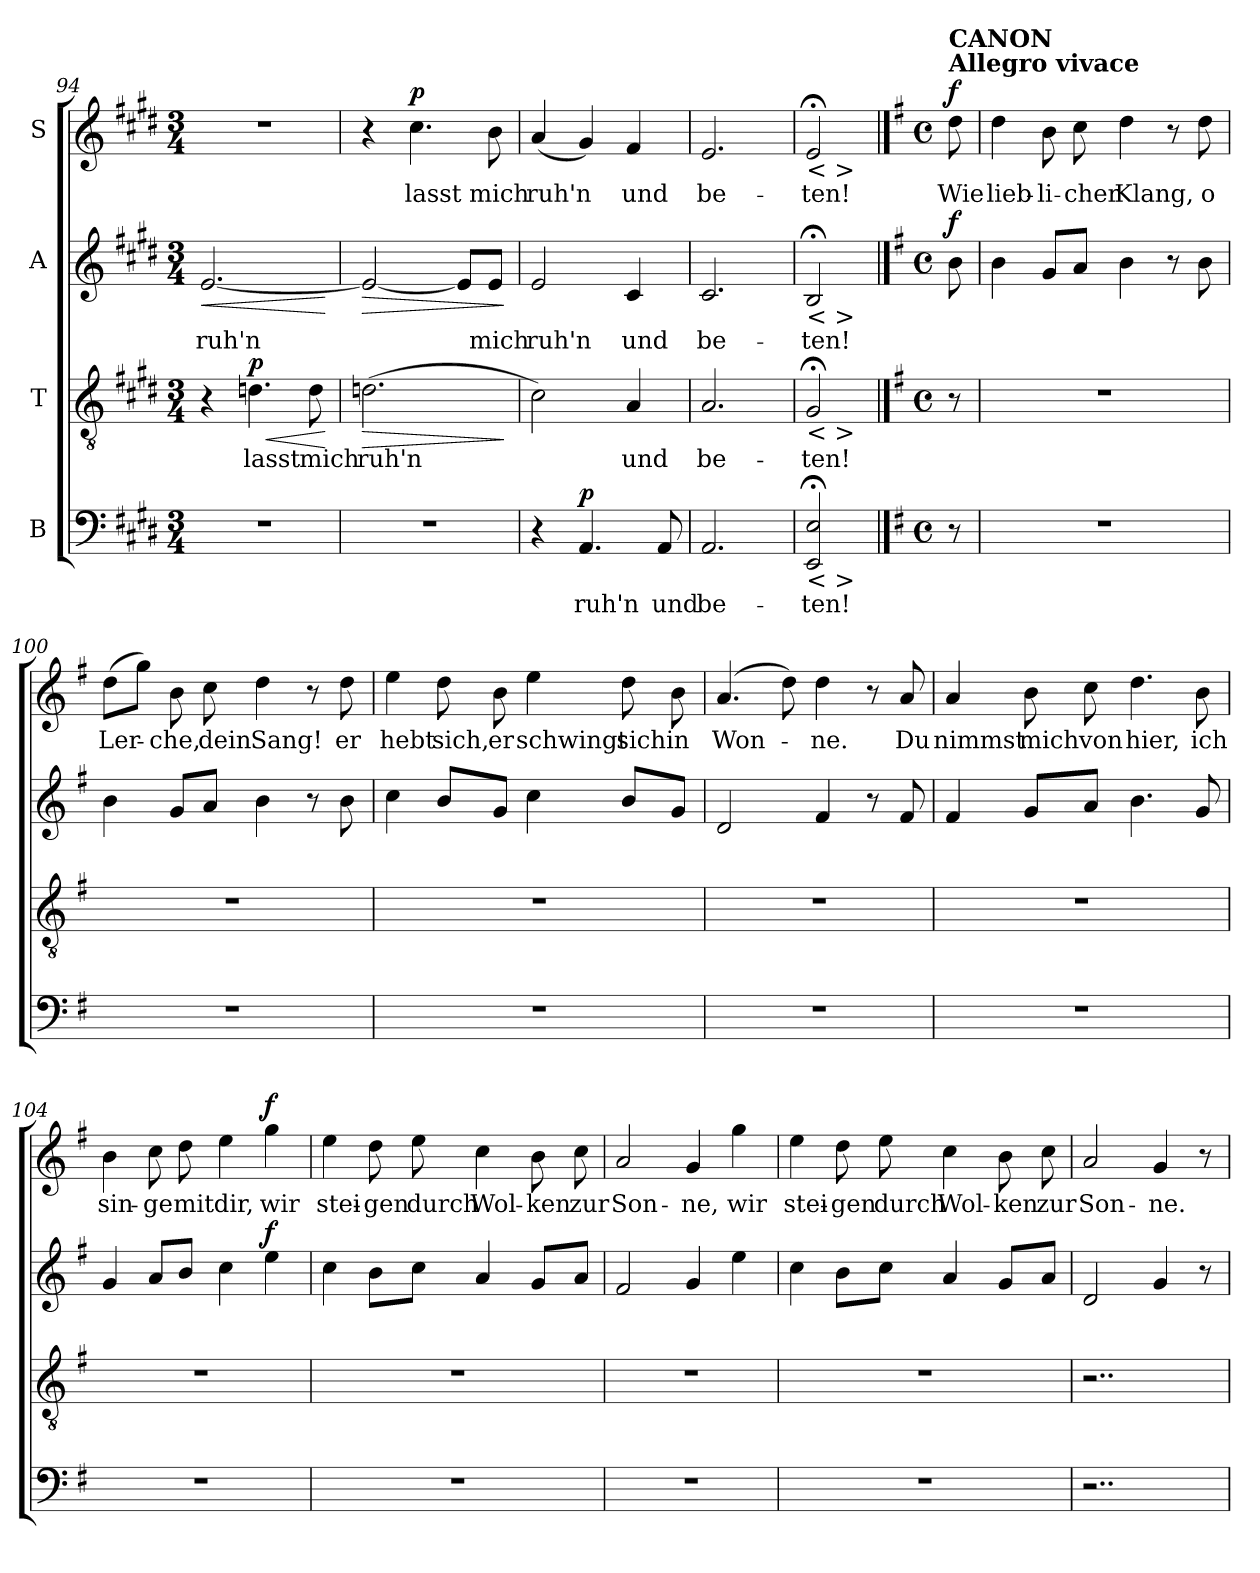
**kern	**text	**dynam	**kern	**text	**dynam	**kern	**text	**dynam	**kern	**text	**dynam
*part4	*part4	*part4	*part3	*part3	*part3	*part2	*part2	*part2	*part1	*part1	*part1
*staff4	*staff4	*staff4	*staff3	*staff3	*staff3	*staff2	*staff2	*staff2	*staff1	*staff1	*staff1
*I"B	*	*	*I"T	*	*	*I"A	*	*	*I"S	*	*
*clefF4	*	*	*clefGv2	*	*	*clefG2	*	*	*clefG2	*	*
*k[f#c#g#d#]	*	*	*k[f#c#g#d#]	*	*	*k[f#c#g#d#]	*	*	*k[f#c#g#d#]	*	*
*M3/4	*	*	*M3/4	*	*	*M3/4	*	*	*M3/4	*	*
=94	=94	=94	=94	=94	=94	=94	=94	=94	=94	=94	=94
!	!	!	!	!	!	!	!	!LO:HP:b	!	!	!
2.r	.	.	4r	.	.	[2.e/	ruh'n	<	2.r	.	.
!	!	!	!	!	!LO:HP:b	!	!	!	!	!	!
!	!	!	!	!	!LO:DY:n=1:a	!	!	!	!	!	!
.	.	.	4.dn\	lasst	< p	.	.	.	.	.	.
.	.	.	8d\	mich	.	.	.	.	.	.	.
.	.	.	.	.	[	.	.	[	.	.	.
=95	=95	=95	=95	=95	=95	=95	=95	=95	=95	=95	=95
!	!	!	!	!	!LO:HP:b	!	!	!LO:HP:b	!	!	!
2.r	.	.	(2.dn\	ruh'n	>	2e/_	.	>	4r	.	.
!	!	!	!	!	!	!	!	!	!	!	!LO:DY:a
.	.	.	.	.	.	.	.	.	4.cc#\	lasst	p
.	.	.	.	.	.	8e/L]	.	.	.	.	.
.	.	.	.	.	.	8e/J	mich	.	8b\	mich	.
.	.	.	.	.	]	.	.	]	.	.	.
=96	=96	=96	=96	=96	=96	=96	=96	=96	=96	=96	=96
4r	.	.	2c#\)	.	.	2e/	ruh'n	.	(4a/	ruh'n	.
!	!	!LO:DY:a	!	!	!	!	!	!	!	!	!
4.AA/	ruh'n	p	.	.	.	.	.	.	4g#/)	.	.
.	.	.	4A/	und	.	4c#/	und	.	4f#/	und	.
8AA/	und	.	.	.	.	.	.	.	.	.	.
=97	=97	=97	=97	=97	=97	=97	=97	=97	=97	=97	=97
2.AA/	be-	.	2.A/	be-	.	2.c#/	be-	.	2.e/	be-	.
=98	=98	=98	=98	=98	=98	=98	=98	=98	=98	=98	=98
!	!	!	!	!	!	!	!	!	!LO:TX:b:i:t=< >	!	!
!	!	!	!	!	!	!LO:TX:b:i:t=< >	!	!	!	!	!
!	!	!	!LO:TX:b:i:t=< >	!	!	!	!	!	!	!	!
!LO:TX:b:i:t=< >	!	!	!	!	!	!	!	!	!	!	!
2EE/;< 2E/;<	-ten!	.	2G#;</	-ten!	.	2B;</	-ten!	.	2e;</	-ten!	.
!!LO:PB:g=z
==98X4	==98X4	==98X4	==98X4	==98X4	==98X4	==98X4	==98X4	==98X4	==98X4	==98X4	==98X4
*k[f#]	*	*	*k[f#]	*	*	*k[f#]	*	*	*k[f#]	*	*
*M4/4	*	*	*M4/4	*	*	*M4/4	*	*	*M4/4	*	*
*met(c)	*	*	*met(c)	*	*	*met(c)	*	*	*met(c)	*	*
!	!	!	!	!	!	!	!	!	!LO:TX:a:B:t=Allegro vivace	!	!
!	!	!	!	!	!	!	!	!	!LO:TX:a:B:t=CANON	!	!
!	!	!	!	!	!	!	!	!LO:DY:a	!	!	!LO:DY:a
8r	.	.	8r	.	.	8b\	.	f	8dd\	Wie	f
=99	=99	=99	=99	=99	=99	=99	=99	=99	=99	=99	=99
1r	.	.	1r	.	.	4b\	.	.	4dd\	lieb-	.
.	.	.	.	.	.	8g/L	.	.	8b\	-li-	.
.	.	.	.	.	.	8a/J	.	.	8cc\	-cher	.
.	.	.	.	.	.	4b\	.	.	4dd\	Klang,	.
.	.	.	.	.	.	8r	.	.	8r	.	.
.	.	.	.	.	.	8b\	.	.	8dd\	o	.
=100	=100	=100	=100	=100	=100	=100	=100	=100	=100	=100	=100
1r	.	.	1r	.	.	4b\	.	.	(8dd\L	Ler-	.
.	.	.	.	.	.	.	.	.	8gg\J)	.	.
.	.	.	.	.	.	8g/L	.	.	8b\	-che,	.
.	.	.	.	.	.	8a/J	.	.	8cc\	dein	.
.	.	.	.	.	.	4b\	.	.	4dd\	Sang!	.
.	.	.	.	.	.	8r	.	.	8r	.	.
.	.	.	.	.	.	8b\	.	.	8dd\	er	.
=101	=101	=101	=101	=101	=101	=101	=101	=101	=101	=101	=101
1r	.	.	1r	.	.	4cc\	.	.	4ee\	hebt	.
.	.	.	.	.	.	8b/L	.	.	8dd\	sich,	.
.	.	.	.	.	.	8g/J	.	.	8b\	er	.
.	.	.	.	.	.	4cc\	.	.	4ee\	schwingt	.
.	.	.	.	.	.	8b/L	.	.	8dd\	sich	.
.	.	.	.	.	.	8g/J	.	.	8b\	in	.
!!LO:LB:g=z
=102	=102	=102	=102	=102	=102	=102	=102	=102	=102	=102	=102
1r	.	.	1r	.	.	2d/	.	.	(4.a/	Won-	.
.	.	.	.	.	.	.	.	.	8dd\)	.	.
.	.	.	.	.	.	4f#/	.	.	4dd\	-ne.	.
.	.	.	.	.	.	8r	.	.	8r	.	.
.	.	.	.	.	.	8f#/	.	.	8a/	Du	.
=103	=103	=103	=103	=103	=103	=103	=103	=103	=103	=103	=103
1r	.	.	1r	.	.	4f#/	.	.	4a/	nimmst	.
.	.	.	.	.	.	8g/L	.	.	8b\	mich	.
.	.	.	.	.	.	8a/J	.	.	8cc\	von	.
.	.	.	.	.	.	4.b\	.	.	4.dd\	hier,	.
.	.	.	.	.	.	8g/	.	.	8b\	ich	.
=104	=104	=104	=104	=104	=104	=104	=104	=104	=104	=104	=104
1r	.	.	1r	.	.	4g/	.	.	4b\	sin-	.
.	.	.	.	.	.	8a/L	.	.	8cc\	-ge	.
.	.	.	.	.	.	8b/J	.	.	8dd\	mit	.
.	.	.	.	.	.	4cc\	.	.	4ee\	dir,	.
!	!	!	!	!	!	!	!	!LO:DY:a	!	!	!LO:DY:a
.	.	.	.	.	.	4ee\	.	f	4gg\	wir	f
=105	=105	=105	=105	=105	=105	=105	=105	=105	=105	=105	=105
1r	.	.	1r	.	.	4cc\	.	.	4ee\	stei-	.
.	.	.	.	.	.	8b\L	.	.	8dd\	-gen	.
.	.	.	.	.	.	8cc\J	.	.	8ee\	durch	.
.	.	.	.	.	.	4a/	.	.	4cc\	Wol-	.
.	.	.	.	.	.	8g/L	.	.	8b\	-ken	.
.	.	.	.	.	.	8a/J	.	.	8cc\	zur	.
!!LO:LB:g=z
=106	=106	=106	=106	=106	=106	=106	=106	=106	=106	=106	=106
1r	.	.	1r	.	.	2f#/	.	.	2a/	Son-	.
.	.	.	.	.	.	4g/	.	.	4g/	-ne,	.
.	.	.	.	.	.	4ee\	.	.	4gg\	wir	.
=107	=107	=107	=107	=107	=107	=107	=107	=107	=107	=107	=107
1r	.	.	1r	.	.	4cc\	.	.	4ee\	stei-	.
.	.	.	.	.	.	8b\L	.	.	8dd\	-gen	.
.	.	.	.	.	.	8cc\J	.	.	8ee\	durch	.
.	.	.	.	.	.	4a/	.	.	4cc\	Wol-	.
.	.	.	.	.	.	8g/L	.	.	8b\	-ken	.
.	.	.	.	.	.	8a/J	.	.	8cc\	zur	.
=108	=108	=108	=108	=108	=108	=108	=108	=108	=108	=108	=108
2..r	.	.	2..r	.	.	2d/	.	.	2a/	Son-	.
.	.	.	.	.	.	4g/	.	.	4g/	-ne.	.
.	.	.	.	.	.	8r	.	.	8r	.	.
=	=	=	=	=	=	=	=	=	=	=	=
*-	*-	*-	*-	*-	*-	*-	*-	*-	*-	*-	*-
